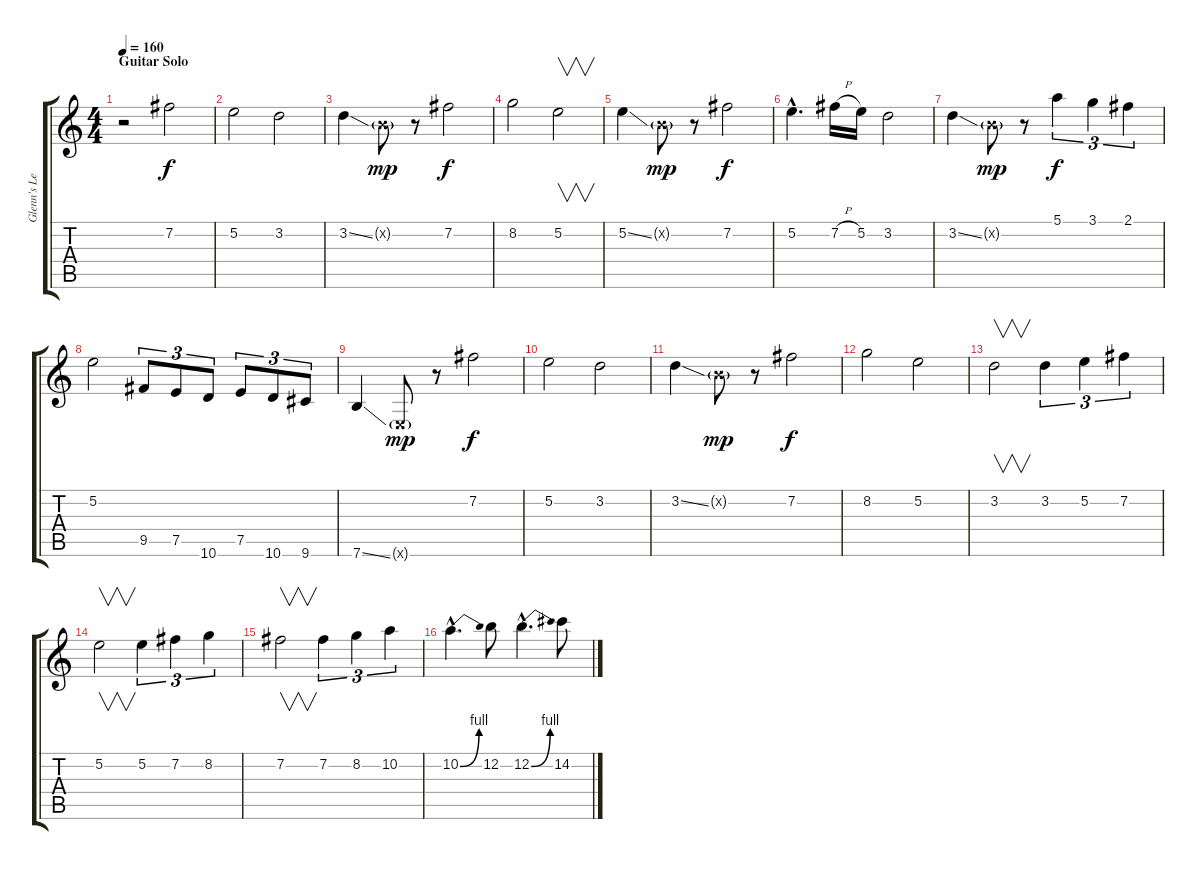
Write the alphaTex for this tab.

\track ("Glenn's Lead" "Glenn's Le") {instrument overdrivenguitar}
\staff {score tabs}
\tuning (E4 B3 G3 D3 A2 E2) {hide}
\ts (4 4)
\section ("" "Guitar Solo")
\tempo 160
\clef g2
\ks c
r.2{dy f} 7.2.2 |
5.2.2 3.2.2 |
3.2{ss}.4 0.2{g x}.8{dy mp} r.8 7.2.2{dy f} |
8.2.2 5.2.2{v} |
5.2{ss}.4 0.2{g x}.8{dy mp} r.8 7.2.2{dy f} |
5.2{hac}.4{d} 7.2{h}.16 5.2.16 3.2.2 |
3.2{ss}.4 0.2{g x}.8{dy mp} r.8 5.1.4{tu (3 2) dy f} 3.1.4{tu (3 2)} 2.1.4{tu (3 2)} |
5.2.2 9.5.8{tu (3 2)} 7.5.8{tu (3 2)} 10.6.8{tu (3 2)} 7.5.8{tu (3 2)} 10.6.8{tu (3 2)} 9.6.8{tu (3 2)} |
7.6{ss}.4 0.6{g x}.8{dy mp} r.8 7.2.2{dy f} |
5.2.2 3.2.2 |
3.2{ss}.4 0.2{g x}.8{dy mp} r.8 7.2.2{dy f} |
8.2.2 5.2.2 |
3.2.2{v} 3.2.4{tu (3 2)} 5.2.4{tu (3 2)} 7.2.4{tu (3 2)} |
5.2.2{v} 5.2.4{tu (3 2)} 7.2.4{tu (3 2)} 8.2.4{tu (3 2)} |
7.2.2{v} 7.2.4{tu (3 2)} 8.2.4{tu (3 2)} 10.2.4{tu (3 2)} |
10.2{be (bend 0 0 60 4) hac}.4{d} 12.2.8 12.2{be (bend 0 0 60 4) hac}.4{d} 14.2.8
